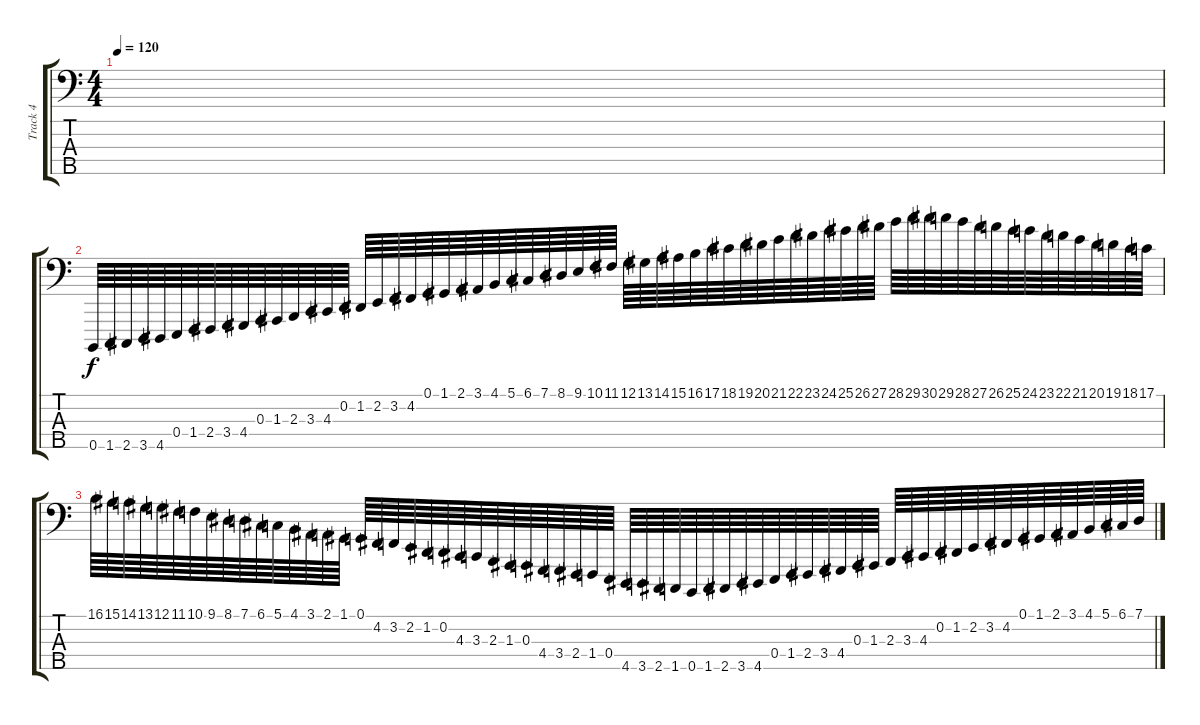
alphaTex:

\track ("Track 4" "Track 4") {instrument lead2sawtooth}
\staff {score tabs}
\tuning (G2 D2 A1 E1 B0) {hide}
\ts (4 4)
\tempo 120
\clef f4
\ks c
|
0.5.64 1.5.64 2.5.64 3.5.64 4.5.64 0.4.64 1.4.64 2.4.64 3.4.64 4.4.64 0.3.64 1.3.64 2.3.64 3.3.64 4.3.64 0.2.64 1.2.64 2.2.64 3.2.64 4.2.64 0.1.64 1.1.64 2.1.64 3.1.64 4.1.64 5.1.64 6.1.64 7.1.64 8.1.64 9.1.64 10.1.64 11.1.64 12.1.64 13.1.64 14.1.64 15.1.64 16.1.64 17.1.64 18.1.64 19.1.64 20.1.64 21.1.64 22.1.64 23.1.64 24.1.64 25.1.64 26.1.64 27.1.64 28.1.64 29.1.64 30.1.64 29.1.64 28.1.64 27.1.64 26.1.64 25.1.64 24.1.64 23.1.64 22.1.64 21.1.64 20.1.64 19.1.64 18.1.64 17.1.64 |
16.1.64 15.1.64 14.1.64 13.1.64 12.1.64 11.1.64 10.1.64 9.1.64 8.1.64 7.1.64 6.1.64 5.1.64 4.1.64 3.1.64 2.1.64 1.1.64 0.1.64 4.2.64 3.2.64 2.2.64 1.2.64 0.2.64 4.3.64 3.3.64 2.3.64 1.3.64 0.3.64 4.4.64 3.4.64 2.4.64 1.4.64 0.4.64 4.5.64 3.5.64 2.5.64 1.5.64 0.5.64 1.5.64 2.5.64 3.5.64 4.5.64 0.4.64 1.4.64 2.4.64 3.4.64 4.4.64 0.3.64 1.3.64 2.3.64 3.3.64 4.3.64 0.2.64 1.2.64 2.2.64 3.2.64 4.2.64 0.1.64 1.1.64 2.1.64 3.1.64 4.1.64 5.1.64 6.1.64 7.1.64
